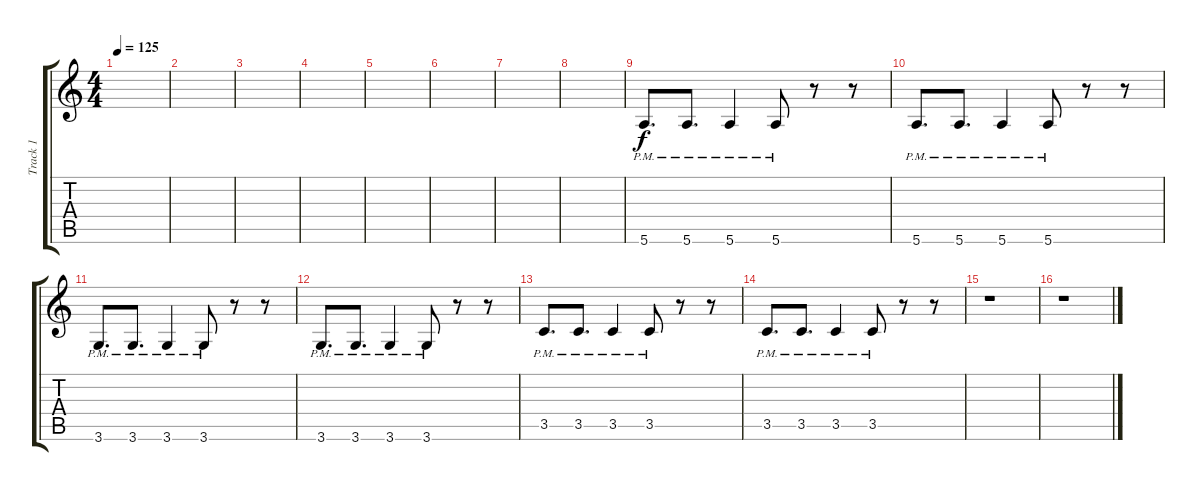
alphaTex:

\track ("Track 1" "Track 1") {instrument electricguitarmuted}
\staff {score tabs}
\tuning (E4 B3 G3 D3 A2 E2) {hide}
\ts (4 4)
\tempo 125
\clef g2
\ks c
|
|
|
|
|
|
|
|
5.6{pm}.8{d} 5.6{pm}.8{d} 5.6{pm}.4 5.6{pm}.8 r.8 r.8 |
5.6{pm}.8{d} 5.6{pm}.8{d} 5.6{pm}.4 5.6{pm}.8 r.8 r.8 |
3.6{pm}.8{d} 3.6{pm}.8{d} 3.6{pm}.4 3.6{pm}.8 r.8 r.8 |
3.6{pm}.8{d} 3.6{pm}.8{d} 3.6{pm}.4 3.6{pm}.8 r.8 r.8 |
3.5{pm}.8{d} 3.5{pm}.8{d} 3.5{pm}.4 3.5{pm}.8 r.8 r.8 |
3.5{pm}.8{d} 3.5{pm}.8{d} 3.5{pm}.4 3.5{pm}.8 r.8 r.8 |
r.1 |
r.1
